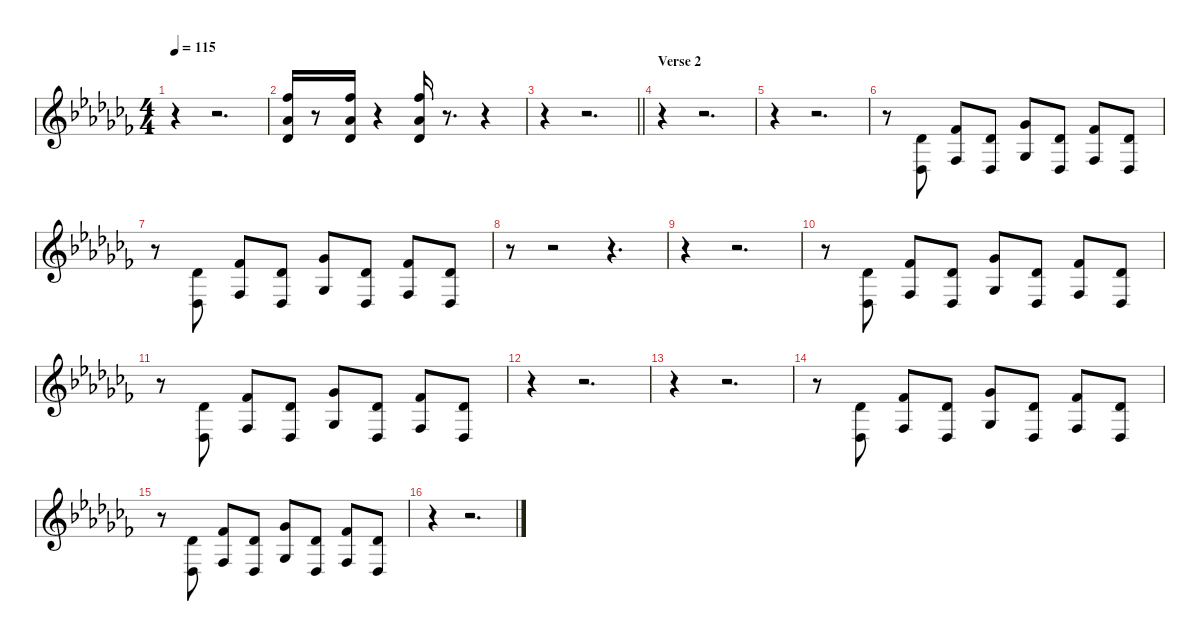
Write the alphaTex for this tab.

\defaultSystemsLayout 4
\hideDynamics
\bracketExtendMode nobrackets
\singleTrackTrackNamePolicy hidden
\multiTrackTrackNamePolicy hidden
\firstSystemTrackNameMode fullname
\firstSystemTrackNameOrientation horizontal
\otherSystemsTrackNameOrientation horizontal
\track ("Brass" "tpt.") {instrument brasssection}
\staff {score}
\tuning (E4 B3 G3 D3 A2 E2)
\displaytranspose 3
\ts (4 4)
\tempo 115
\clef g2
\ks cb
r.4{dy f beam Down} r.2{d beam Down} |
(9.1{acc b} 10.3{acc b} 8.4{acc b}).16{beam Up} r.8{beam Up} (9.1{acc b} 10.3{acc b} 8.4{acc b}).16{beam Up} r.4{beam Up} (9.1{acc b} 10.3{acc b} 8.4{acc b}).16{beam Up} r.8{d beam Up} r.4{beam Up} |
\barLineRight lightlight
r.4{beam Down} r.2{d beam Down} |
\section ("" "Verse 2")
r.4{beam Down} r.2{d beam Down} |
r.4{beam Down} r.2{d beam Down} |
r.8{beam Down} (8.4{acc b} 6.6{acc b}).8{dy mf beam Up} (6.3{acc b} 4.5{acc b}).8{beam Up} (8.4{acc b} 6.6{acc b}).8{beam Up} (8.3{acc b} 6.5{acc b}).8{beam Up} (8.4{acc b} 6.6{acc b}).8{beam Up} (6.3{acc b} 4.5{acc b}).8{beam Up} (8.4{acc b} 6.6{acc b}).8{beam Up} |
r.8{beam Down} (8.4{acc b} 6.6{acc b}).8{dy f beam Up} (6.3{acc b} 4.5{acc b}).8{beam Up} (8.4{acc b} 6.6{acc b}).8{beam Up} (8.3{acc b} 6.5{acc b}).8{beam Up} (8.4{acc b} 6.6{acc b}).8{dy mf beam Up} (6.3{acc b} 4.5{acc b}).8{dy f beam Up} (8.4{acc b} 6.6{acc b}).8{beam Up} |
r.8{beam Down} r.2{beam Down} r.4{d beam Down} |
r.4{beam Down} r.2{d beam Down} |
r.8{beam Down} (8.4{acc b} 6.6{acc b}).8{dy mf beam Up} (6.3{acc b} 4.5{acc b}).8{beam Up} (8.4{acc b} 6.6{acc b}).8{beam Up} (8.3{acc b} 6.5{acc b}).8{beam Up} (8.4{acc b} 6.6{acc b}).8{beam Up} (6.3{acc b} 4.5{acc b}).8{beam Up} (8.4{acc b} 6.6{acc b}).8{beam Up} |
r.8{beam Down} (8.4{acc b} 6.6{acc b}).8{dy f beam Up} (6.3{acc b} 4.5{acc b}).8{beam Up} (8.4{acc b} 6.6{acc b}).8{beam Up} (8.3{acc b} 6.5{acc b}).8{beam Up} (8.4{acc b} 6.6{acc b}).8{dy mf beam Up} (6.3{acc b} 4.5{acc b}).8{dy f beam Up} (8.4{acc b} 6.6{acc b}).8{beam Up} |
r.4{beam Down} r.2{d beam Down} |
r.4{beam Down} r.2{d beam Down} |
r.8{beam Down} (8.4{acc b} 6.6{acc b}).8{dy mf beam Up} (6.3{acc b} 4.5{acc b}).8{beam Up} (8.4{acc b} 6.6{acc b}).8{beam Up} (8.3{acc b} 6.5{acc b}).8{beam Up} (8.4{acc b} 6.6{acc b}).8{beam Up} (6.3{acc b} 4.5{acc b}).8{beam Up} (8.4{acc b} 6.6{acc b}).8{beam Up} |
r.8{beam Down} (8.4{acc b} 6.6{acc b}).8{dy f beam Up} (6.3{acc b} 4.5{acc b}).8{beam Up} (8.4{acc b} 6.6{acc b}).8{beam Up} (8.3{acc b} 6.5{acc b}).8{beam Up} (8.4{acc b} 6.6{acc b}).8{dy mf beam Up} (6.3{acc b} 4.5{acc b}).8{dy f beam Up} (8.4{acc b} 6.6{acc b}).8{beam Up} |
r.4{beam Down} r.2{d beam Down}
